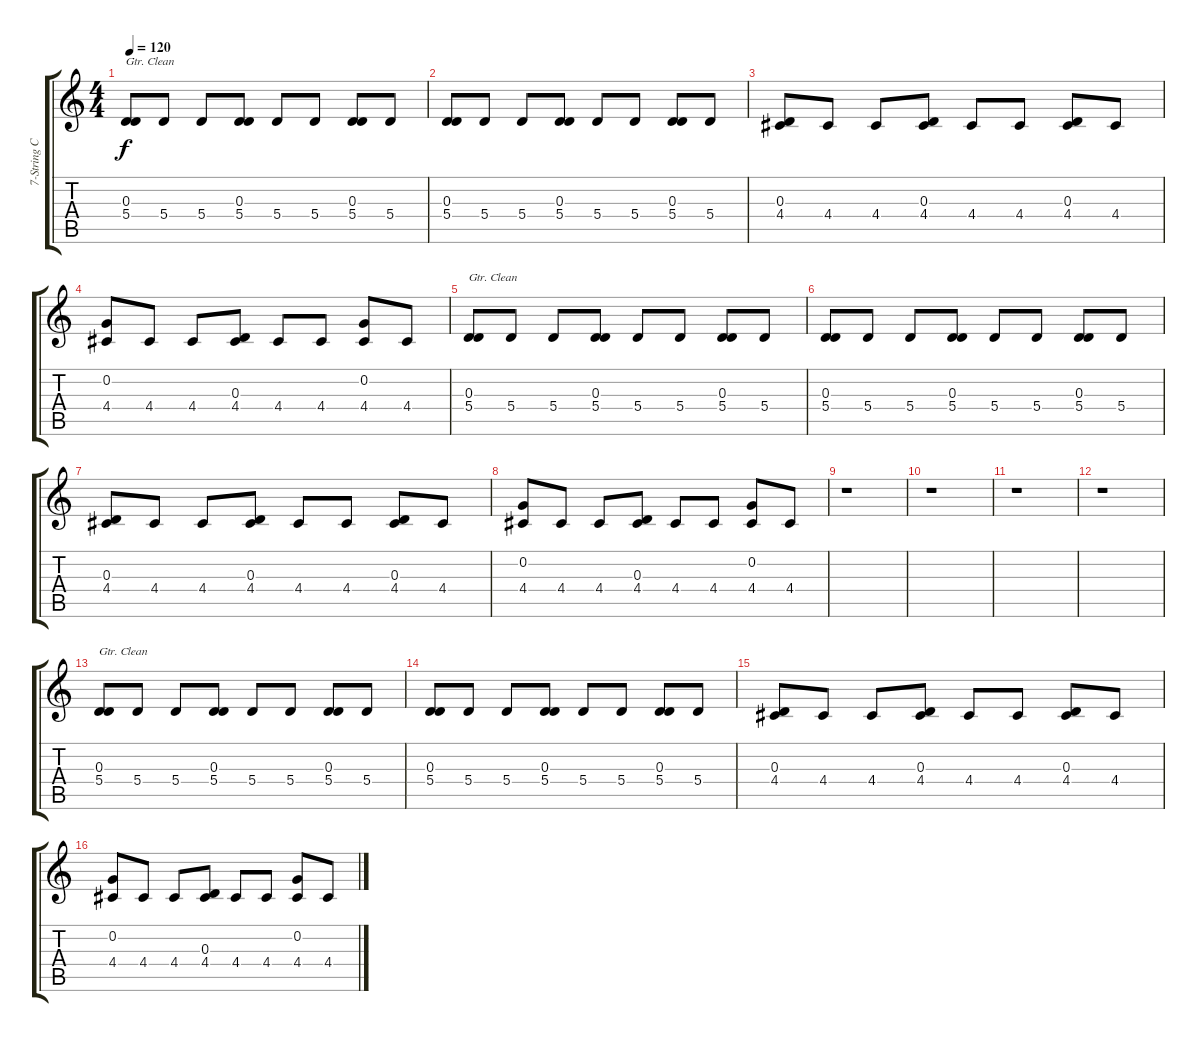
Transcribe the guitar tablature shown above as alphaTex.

\track ("7-String Clean " "7-String C") {instrument electricguitarclean}
\staff {score tabs}
\tuning (B3 G3 D3 A2 E2 B1) {hide}
\ts (4 4)
\tempo 120
\clef g2
\ks c
(0.3 5.4).8{txt "Gtr. Clean" dy f} 5.4.8 5.4.8 (0.3 5.4).8 5.4.8 5.4.8 (0.3 5.4).8 5.4.8 |
(0.3 5.4).8 5.4.8 5.4.8 (0.3 5.4).8 5.4.8 5.4.8 (0.3 5.4).8 5.4.8 |
(0.3 4.4).8 4.4.8 4.4.8 (0.3 4.4).8 4.4.8 4.4.8 (0.3 4.4).8 4.4.8 |
(0.2 4.4).8 4.4.8 4.4.8 (0.3 4.4).8 4.4.8 4.4.8 (0.2 4.4).8 4.4.8 |
(0.3 5.4).8{txt "Gtr. Clean"} 5.4.8 5.4.8 (0.3 5.4).8 5.4.8 5.4.8 (0.3 5.4).8 5.4.8 |
(0.3 5.4).8 5.4.8 5.4.8 (0.3 5.4).8 5.4.8 5.4.8 (0.3 5.4).8 5.4.8 |
(0.3 4.4).8 4.4.8 4.4.8 (0.3 4.4).8 4.4.8 4.4.8 (0.3 4.4).8 4.4.8 |
(0.2 4.4).8 4.4.8 4.4.8 (0.3 4.4).8 4.4.8 4.4.8 (0.2 4.4).8 4.4.8 |
r.1 |
r.1 |
r.1 |
r.1 |
(0.3 5.4).8{txt "Gtr. Clean"} 5.4.8 5.4.8 (0.3 5.4).8 5.4.8 5.4.8 (0.3 5.4).8 5.4.8 |
(0.3 5.4).8 5.4.8 5.4.8 (0.3 5.4).8 5.4.8 5.4.8 (0.3 5.4).8 5.4.8 |
(0.3 4.4).8 4.4.8 4.4.8 (0.3 4.4).8 4.4.8 4.4.8 (0.3 4.4).8 4.4.8 |
(0.2 4.4).8 4.4.8 4.4.8 (0.3 4.4).8 4.4.8 4.4.8 (0.2 4.4).8 4.4.8
